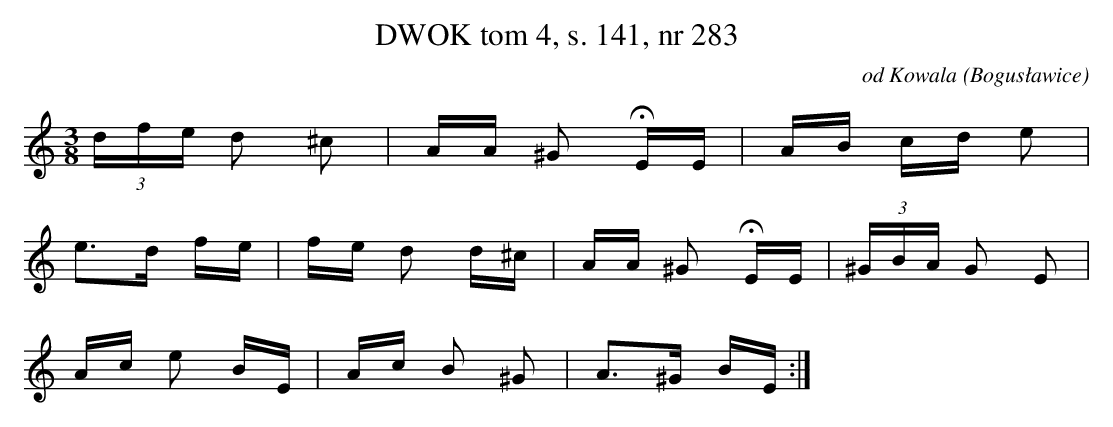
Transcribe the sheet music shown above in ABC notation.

X:1
T:DWOK tom 4, s. 141, nr 283
O:od Kowala (Bogusławice)
L:1/16
M:3/8
K:C
 (3dfe d2 ^c2|AA ^G2 HEE|AB cd e2|
e3d fe|fe d2 d^c|AA ^G2 HEE| (3^GBA G2 E2|
Ac e2 BE|Ac B2 ^G2|A3^G BE:|
